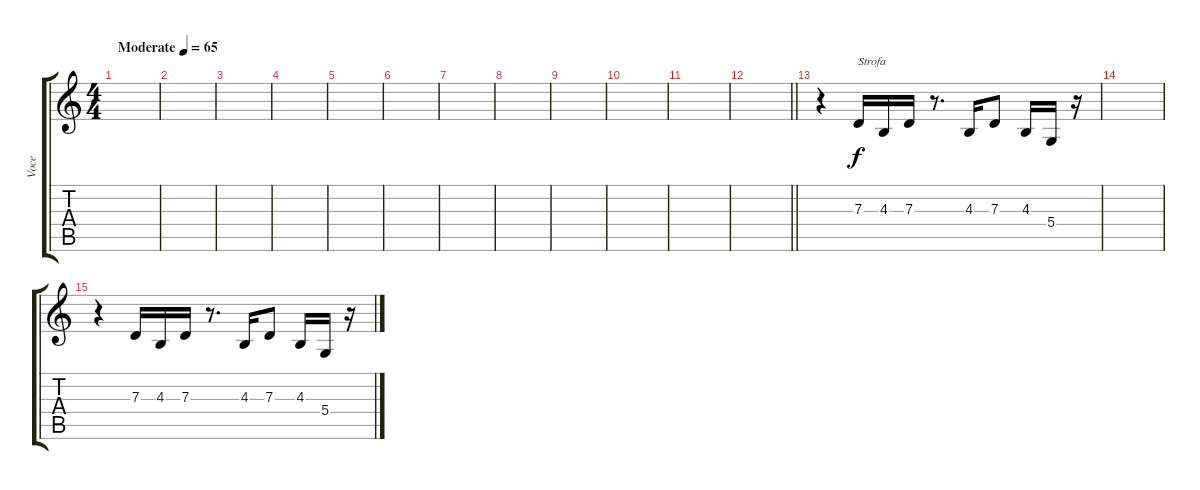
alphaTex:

\track ("Voce" "Voce") {instrument lead1square}
\staff {score tabs}
\tuning (E4 B3 G3 D3 A2 E2) {hide}
\ts (4 4)
\tempo (65 "Moderate")
\clef g2
\ks c
|
|
|
|
|
|
|
|
|
|
|
\barLineRight lightlight
|
r.4 7.3.16{txt "Strofa"} 4.3.16 7.3.16 r.8{d} 4.3.16 7.3.8 4.3.16 5.4.16 r.16 |
|
r.4 7.3.16 4.3.16 7.3.16 r.8{d} 4.3.16 7.3.8 4.3.16 5.4.16 r.16
